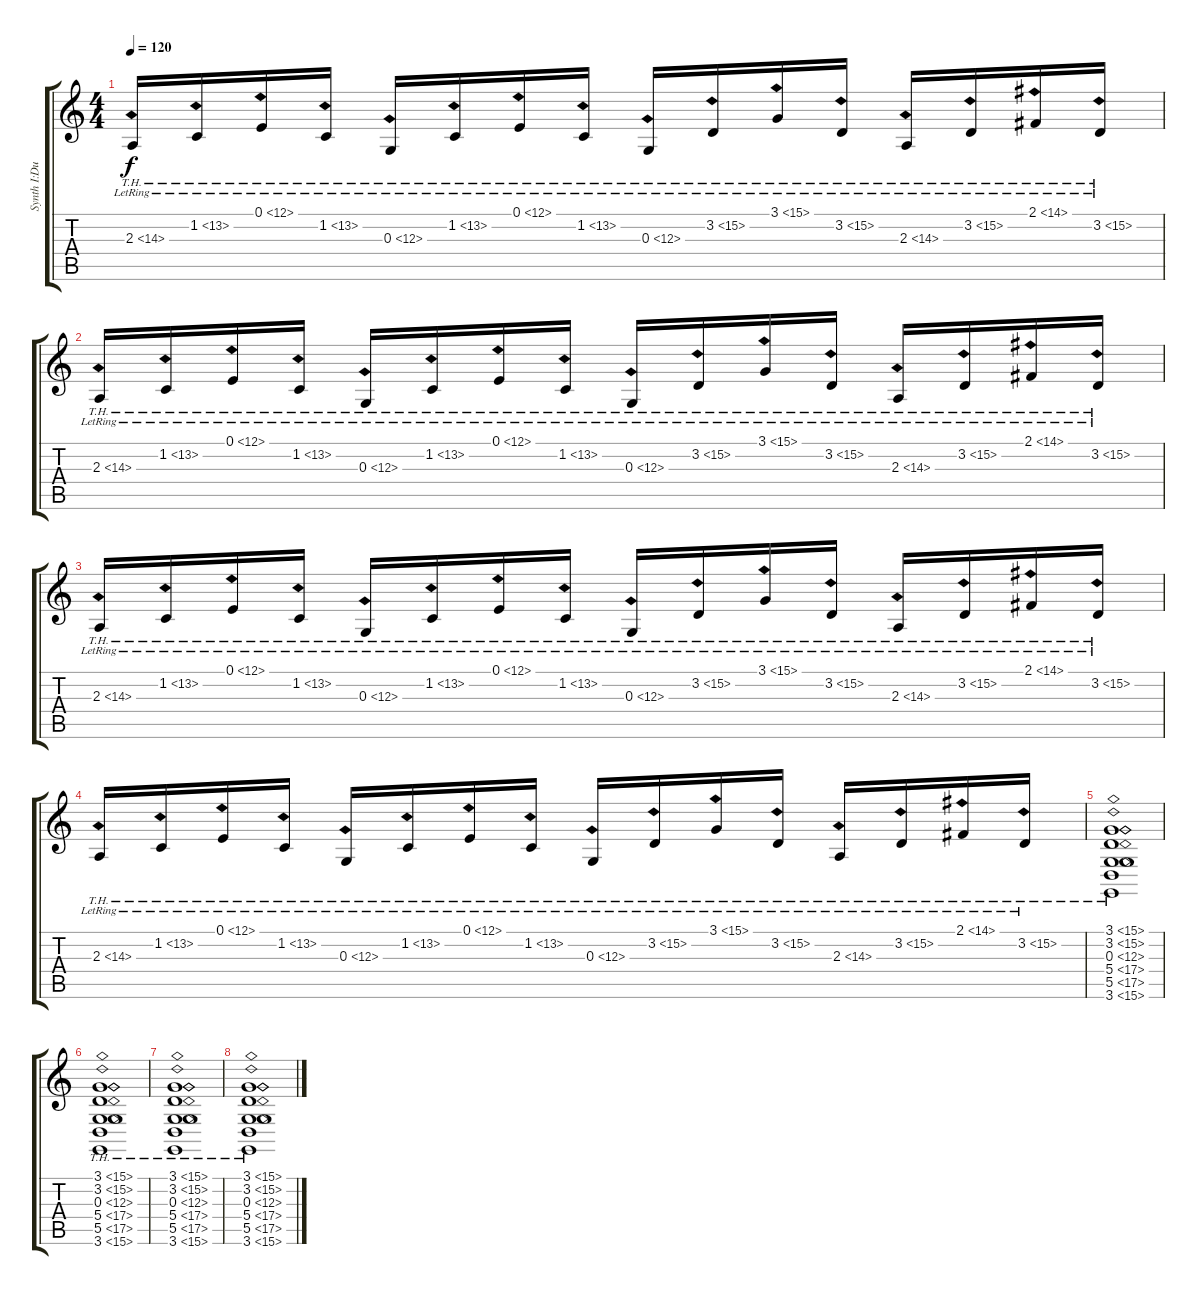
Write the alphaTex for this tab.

\track ("Synth I:Dual Voice:Harmonics" "Synth I:Du") {instrument churchorgan}
\staff {score tabs}
\tuning (E4 B3 G3 D3 A2 E2) {hide}
\ts (4 4)
\tempo 120
\clef g2
\ks c
2.3{th 12 lr}.16{dy f} 1.2{th 12 lr}.16 0.1{th 12 lr}.16 1.2{th 12 lr}.16 0.3{th 12 lr}.16 1.2{th 12 lr}.16 0.1{th 12 lr}.16 1.2{th 12 lr}.16 0.3{th 12 lr}.16 3.2{th 12 lr}.16 3.1{th 12 lr}.16 3.2{th 12 lr}.16 2.3{th 12 lr}.16 3.2{th 12 lr}.16 2.1{th 12 lr}.16 3.2{th 12 lr}.16 |
2.3{th 12 lr}.16 1.2{th 12 lr}.16 0.1{th 12 lr}.16 1.2{th 12 lr}.16 0.3{th 12 lr}.16 1.2{th 12 lr}.16 0.1{th 12 lr}.16 1.2{th 12 lr}.16 0.3{th 12 lr}.16 3.2{th 12 lr}.16 3.1{th 12 lr}.16 3.2{th 12 lr}.16 2.3{th 12 lr}.16 3.2{th 12 lr}.16 2.1{th 12 lr}.16 3.2{th 12 lr}.16 |
2.3{th 12 lr}.16 1.2{th 12 lr}.16 0.1{th 12 lr}.16 1.2{th 12 lr}.16 0.3{th 12 lr}.16 1.2{th 12 lr}.16 0.1{th 12 lr}.16 1.2{th 12 lr}.16 0.3{th 12 lr}.16 3.2{th 12 lr}.16 3.1{th 12 lr}.16 3.2{th 12 lr}.16 2.3{th 12 lr}.16 3.2{th 12 lr}.16 2.1{th 12 lr}.16 3.2{th 12 lr}.16 |
2.3{th 12 lr}.16 1.2{th 12 lr}.16 0.1{th 12 lr}.16 1.2{th 12 lr}.16 0.3{th 12 lr}.16 1.2{th 12 lr}.16 0.1{th 12 lr}.16 1.2{th 12 lr}.16 0.3{th 12 lr}.16 3.2{th 12 lr}.16 3.1{th 12 lr}.16 3.2{th 12 lr}.16 2.3{th 12 lr}.16 3.2{th 12 lr}.16 2.1{th 12 lr}.16 3.2{th 12 lr}.16 |
(3.1{th 12} 3.2{th 12} 0.3{th 12} 5.4{th 12} 5.5{th 12} 3.6{th 12}).1 |
(3.1{th 12} 3.2{th 12} 0.3{th 12} 5.4{th 12} 5.5{th 12} 3.6{th 12}).1 |
(3.1{th 12} 3.2{th 12} 0.3{th 12} 5.4{th 12} 5.5{th 12} 3.6{th 12}).1 |
(3.1{th 12} 3.2{th 12} 0.3{th 12} 5.4{th 12} 5.5{th 12} 3.6{th 12}).1
